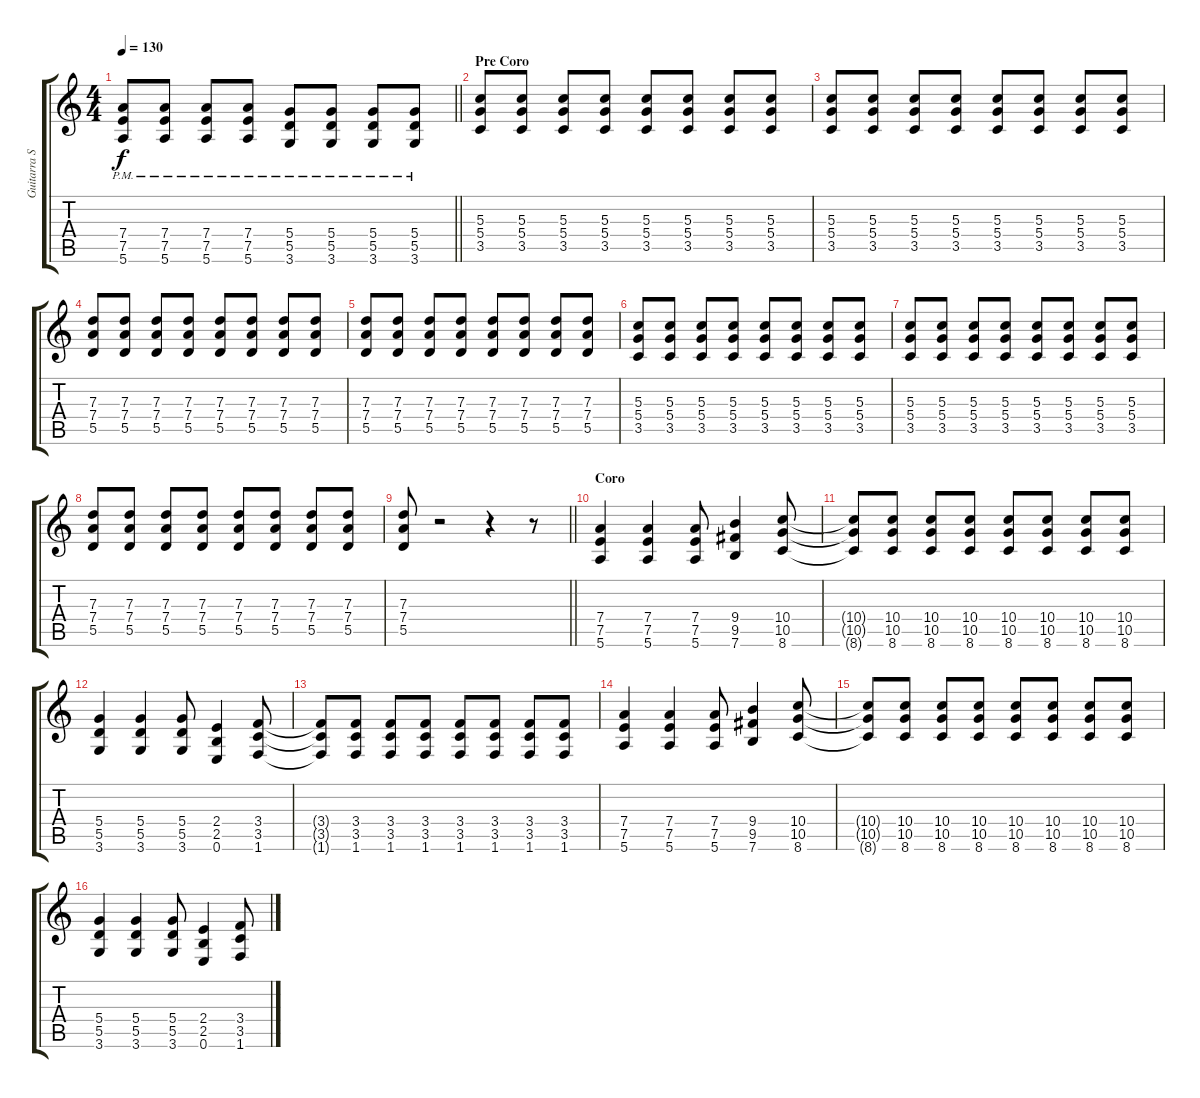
\track ("Guitarra Secundaria" "Guitarra S") {instrument overdrivenguitar}
\staff {score tabs}
\tuning (E4 B3 G3 D3 A2 E2) {hide}
\ts (4 4)
\tempo 130
\clef g2
\barLineRight lightlight
\ks c
(7.4{pm} 7.5{pm} 5.6{pm}).8{dy f} (7.4{pm} 7.5{pm} 5.6{pm}).8 (7.4{pm} 7.5{pm} 5.6{pm}).8 (7.4{pm} 7.5{pm} 5.6{pm}).8 (5.4{pm} 5.5{pm} 3.6{pm}).8 (5.4{pm} 5.5{pm} 3.6{pm}).8 (5.4{pm} 5.5{pm} 3.6{pm}).8 (5.4{pm} 5.5{pm} 3.6{pm}).8 |
\section ("" "Pre Coro")
(5.3 5.4 3.5).8 (5.3 5.4 3.5).8 (5.3 5.4 3.5).8 (5.3 5.4 3.5).8 (5.3 5.4 3.5).8 (5.3 5.4 3.5).8 (5.3 5.4 3.5).8 (5.3 5.4 3.5).8 |
(5.3 5.4 3.5).8 (5.3 5.4 3.5).8 (5.3 5.4 3.5).8 (5.3 5.4 3.5).8 (5.3 5.4 3.5).8 (5.3 5.4 3.5).8 (5.3 5.4 3.5).8 (5.3 5.4 3.5).8 |
(7.3 7.4 5.5).8 (7.3 7.4 5.5).8 (7.3 7.4 5.5).8 (7.3 7.4 5.5).8 (7.3 7.4 5.5).8 (7.3 7.4 5.5).8 (7.3 7.4 5.5).8 (7.3 7.4 5.5).8 |
(7.3 7.4 5.5).8 (7.3 7.4 5.5).8 (7.3 7.4 5.5).8 (7.3 7.4 5.5).8 (7.3 7.4 5.5).8 (7.3 7.4 5.5).8 (7.3 7.4 5.5).8 (7.3 7.4 5.5).8 |
(5.3 5.4 3.5).8 (5.3 5.4 3.5).8 (5.3 5.4 3.5).8 (5.3 5.4 3.5).8 (5.3 5.4 3.5).8 (5.3 5.4 3.5).8 (5.3 5.4 3.5).8 (5.3 5.4 3.5).8 |
(5.3 5.4 3.5).8 (5.3 5.4 3.5).8 (5.3 5.4 3.5).8 (5.3 5.4 3.5).8 (5.3 5.4 3.5).8 (5.3 5.4 3.5).8 (5.3 5.4 3.5).8 (5.3 5.4 3.5).8 |
(7.3 7.4 5.5).8 (7.3 7.4 5.5).8 (7.3 7.4 5.5).8 (7.3 7.4 5.5).8 (7.3 7.4 5.5).8 (7.3 7.4 5.5).8 (7.3 7.4 5.5).8 (7.3 7.4 5.5).8 |
\barLineRight lightlight
(7.3 7.4 5.5).8 r.2 r.4 r.8 |
\section ("" "Coro")
(7.4 7.5 5.6).4 (7.4 7.5 5.6).4 (7.4 7.5 5.6).8 (9.4 9.5 7.6).4 (10.4 10.5 8.6).8 |
(10.4{t} 10.5{t} 8.6{t}).8 (10.4 10.5 8.6).8 (10.4 10.5 8.6).8 (10.4 10.5 8.6).8 (10.4 10.5 8.6).8 (10.4 10.5 8.6).8 (10.4 10.5 8.6).8 (10.4 10.5 8.6).8 |
(5.4 5.5 3.6).4 (5.4 5.5 3.6).4 (5.4 5.5 3.6).8 (2.4 2.5 0.6).4 (3.4 3.5 1.6).8 |
(3.4{t} 3.5{t} 1.6{t}).8 (3.4 3.5 1.6).8 (3.4 3.5 1.6).8 (3.4 3.5 1.6).8 (3.4 3.5 1.6).8 (3.4 3.5 1.6).8 (3.4 3.5 1.6).8 (3.4 3.5 1.6).8 |
(7.4 7.5 5.6).4 (7.4 7.5 5.6).4 (7.4 7.5 5.6).8 (9.4 9.5 7.6).4 (10.4 10.5 8.6).8 |
(10.4{t} 10.5{t} 8.6{t}).8 (10.4 10.5 8.6).8 (10.4 10.5 8.6).8 (10.4 10.5 8.6).8 (10.4 10.5 8.6).8 (10.4 10.5 8.6).8 (10.4 10.5 8.6).8 (10.4 10.5 8.6).8 |
(5.4 5.5 3.6).4 (5.4 5.5 3.6).4 (5.4 5.5 3.6).8 (2.4 2.5 0.6).4 (3.4 3.5 1.6).8
